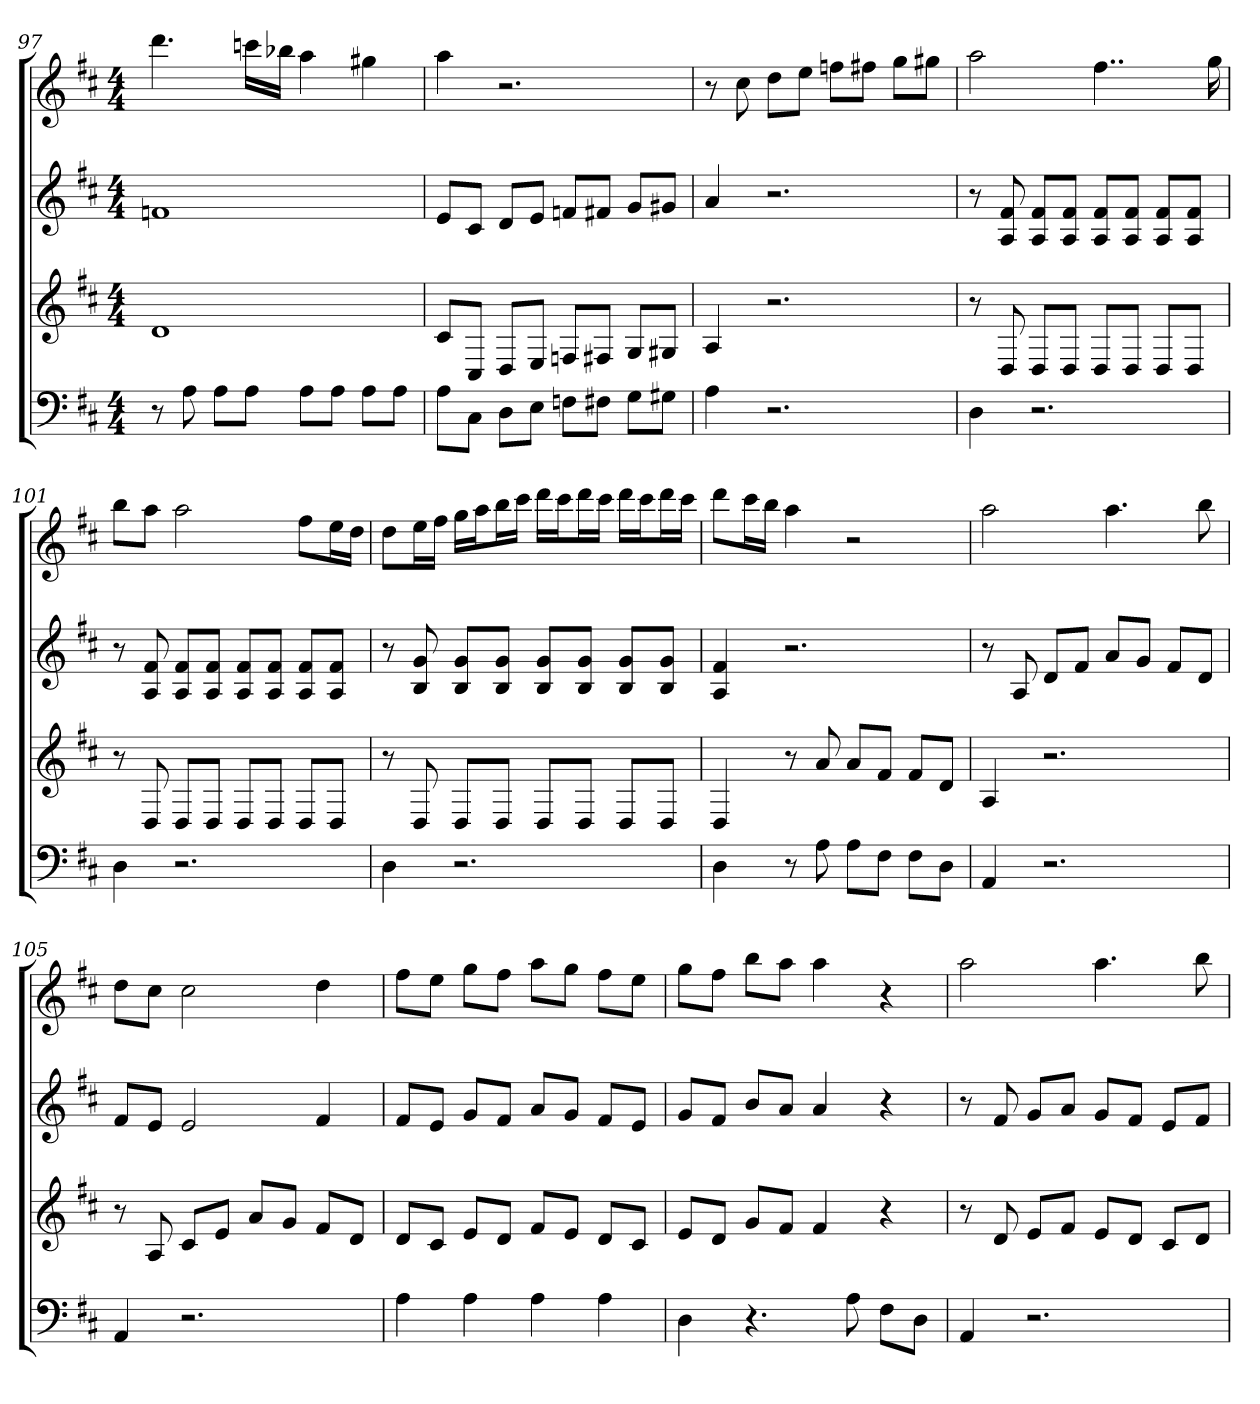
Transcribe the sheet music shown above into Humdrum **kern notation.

**kern	**kern	**kern	**kern
*part4	*part3	*part2	*part1
*staff4	*staff3	*staff2	*staff1
*k[f#c#]	*k[f#c#]	*k[f#c#]	*k[f#c#]
*D:	*D:	*D:	*D:
*M4/4	*M4/4	*M4/4	*M4/4
=97	=97	=97	=97
8r	1d	1fn	4.ddd
8A	.	.	.
8AL	.	.	.
8AJ	.	.	16cccnLL
.	.	.	16bb-XJJ
8AL	.	.	4aa
8AJ	.	.	.
8AL	.	.	4gg#X
8AJ	.	.	.
=98	=98	=98	=98
8AL	8c#L	8eL	4aa
8C#J	8C#J	8c#J	.
8DL	8DL	8dL	2.r
8EJ	8EJ	8eJ	.
8FnL	8FnL	8fnL	.
8F#XJ	8F#XJ	8f#XJ	.
8GL	8GL	8gL	.
8G#XJ	8G#XJ	8g#XJ	.
=99	=99	=99	=99
4A	4A	4a	8r
.	.	.	8cc#
2.r	2.r	2.r	8ddL
.	.	.	8eeJ
.	.	.	8ffnL
.	.	.	8ff#XJ
.	.	.	8ggL
.	.	.	8gg#XJ
=100	=100	=100	=100
4D	8r	8r	2aa
.	8D	8A 8f#	.
2.r	8DL	8A 8f#L	.
.	8DJ	8A 8f#J	.
.	8DL	8A 8f#L	4..ff#
.	8DJ	8A 8f#J	.
.	8DL	8A 8f#L	.
.	8DJ	8A 8f#J	.
.	.	.	16gg
=101	=101	=101	=101
4D	8r	8r	8bbL
.	8D	8A 8f#	8aaJ
2.r	8DL	8A 8f#L	2aa
.	8DJ	8A 8f#J	.
.	8DL	8A 8f#L	.
.	8DJ	8A 8f#J	.
.	8DL	8A 8f#L	8ff#L
.	8DJ	8A 8f#J	16eeL
.	.	.	16ddJJ
=102	=102	=102	=102
4D	8r	8r	8ddL
.	8D	8B 8g	16eeL
.	.	.	16ff#JJ
2.r	8DL	8B 8gL	16ggLL
.	.	.	16aaJ
.	8DJ	8B 8gJ	16bbL
.	.	.	16ccc#JJ
.	8DL	8B 8gL	16dddLL
.	.	.	16ccc#J
.	8DJ	8B 8gJ	16dddL
.	.	.	16ccc#JJ
.	8DL	8B 8gL	16dddLL
.	.	.	16ccc#J
.	8DJ	8B 8gJ	16dddL
.	.	.	16ccc#JJ
=103	=103	=103	=103
4D	4D	4A 4f#	8dddL
.	.	.	16ccc#L
.	.	.	16bbJJ
8r	8r	2.r	4aa
8A	8a	.	.
8AL	8aL	.	2r
8F#J	8f#J	.	.
8F#L	8f#L	.	.
8DJ	8dJ	.	.
=104	=104	=104	=104
4AA	4A	8r	2aa
.	.	8A	.
2.r	2.r	8dL	.
.	.	8f#J	.
.	.	8aL	4.aa
.	.	8gJ	.
.	.	8f#L	.
.	.	8dJ	8bb
=105	=105	=105	=105
4AA	8r	8f#L	8ddL
.	8A	8eJ	8cc#J
2.r	8c#L	2e	2cc#
.	8eJ	.	.
.	8aL	.	.
.	8gJ	.	.
.	8f#L	4f#	4dd
.	8dJ	.	.
=106	=106	=106	=106
4A	8dL	8f#L	8ff#L
.	8c#J	8eJ	8eeJ
4A	8eL	8gL	8ggL
.	8dJ	8f#J	8ff#J
4A	8f#L	8aL	8aaL
.	8eJ	8gJ	8ggJ
4A	8dL	8f#L	8ff#L
.	8c#J	8eJ	8eeJ
=107	=107	=107	=107
4D	8eL	8gL	8ggL
.	8dJ	8f#J	8ff#J
4.r	8gL	8bL	8bbL
.	8f#J	8aJ	8aaJ
.	4f#	4a	4aa
8A	.	.	.
8F#L	4r	4r	4r
8DJ	.	.	.
=108	=108	=108	=108
4AA	8r	8r	2aa
.	8d	8f#	.
2.r	8eL	8gL	.
.	8f#J	8aJ	.
.	8eL	8gL	4.aa
.	8dJ	8f#J	.
.	8c#L	8eL	.
.	8dJ	8f#J	8bb
=	=	=	=
*-	*-	*-	*-
